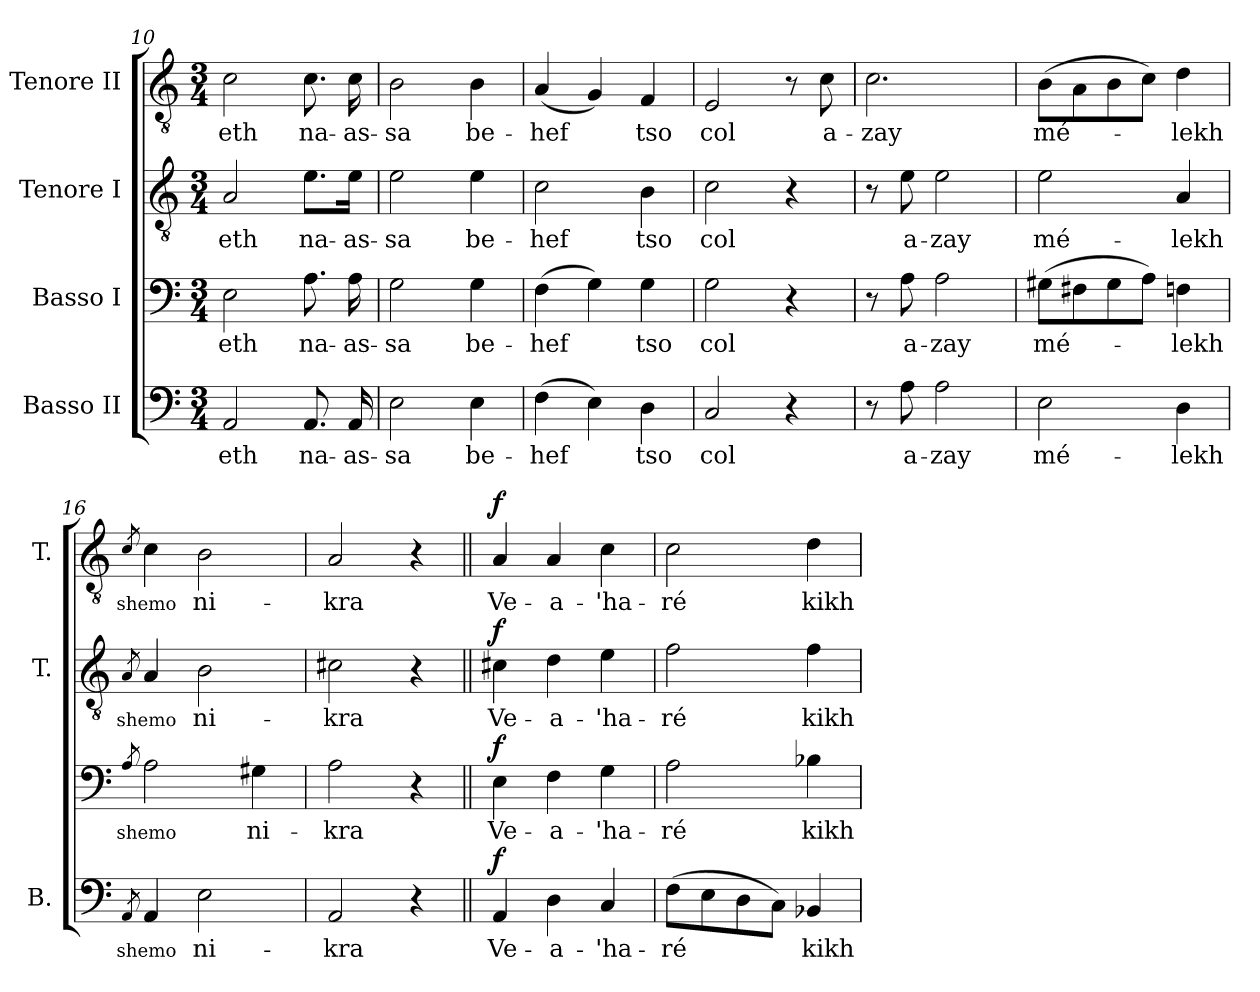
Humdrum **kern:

**kern	**text	**dynam	**kern	**text	**dynam	**kern	**text	**dynam	**kern	**text	**dynam
*part4	*part4	*part4	*part3	*part3	*part3	*part2	*part2	*part2	*part1	*part1	*part1
*staff4	*staff4	*staff4	*staff3	*staff3	*staff3	*staff2	*staff2	*staff2	*staff1	*staff1	*staff1
*I"Basso II	*	*	*I"Basso I	*	*	*I"Tenore I	*	*	*I"Tenore II	*	*
*I'B.	*	*	*	*	*	*I'T.	*	*	*I'T.	*	*
*clefF4	*	*	*clefF4	*	*	*clefGv2	*	*	*clefGv2	*	*
*	*	*	*	*	*	*ITrd7c12	*	*	*ITrd7c12	*	*
*k[]	*	*	*k[]	*	*	*k[]	*	*	*k[]	*	*
*C:	*	*	*C:	*	*	*C:	*	*	*C:	*	*
*M3/4	*	*	*M3/4	*	*	*M3/4	*	*	*M3/4	*	*
=10	=10	=10	=10	=10	=10	=10	=10	=10	=10	=10	=10
!	!LO:LY:b:color=#000000	!	!	!	!	!	!	!	!	!	!
!	!	!	!	!LO:LY:b:color=#000000	!	!	!	!	!	!	!
!	!	!	!	!	!	!	!LO:LY:b:color=#000000	!	!	!	!
!	!	!	!	!	!	!	!	!	!	!LO:LY:b:color=#000000	!
2AAi/	-eth	.	2Ei\	-eth	.	2AAi/	-eth	.	2Ci\	-eth	.
!	!LO:LY:b:color=#000000	!	!	!	!	!	!	!	!	!	!
!	!	!	!	!LO:LY:b:color=#000000	!	!	!	!	!	!	!
!	!	!	!	!	!	!	!LO:LY:b:color=#000000	!	!	!	!
!	!	!	!	!	!	!	!	!	!	!LO:LY:b:color=#000000	!
8.AAi/	na-	.	8.Ai\	na-	.	8.Ei\L	na-	.	8.Ci\	na-	.
!	!LO:LY:b:color=#000000	!	!	!	!	!	!	!	!	!	!
!	!	!	!	!LO:LY:b:color=#000000	!	!	!	!	!	!	!
!	!	!	!	!	!	!	!LO:LY:b:color=#000000	!	!	!	!
!	!	!	!	!	!	!	!	!	!	!LO:LY:b:color=#000000	!
16AAi/	-as-	.	16Ai\	-as-	.	16Ei\Jk	-as-	.	16Ci\	-as-	.
=11	=11	=11	=11	=11	=11	=11	=11	=11	=11	=11	=11
!	!LO:LY:b:color=#000000	!	!	!	!	!	!	!	!	!	!
!	!	!	!	!LO:LY:b:color=#000000	!	!	!	!	!	!	!
!	!	!	!	!	!	!	!LO:LY:b:color=#000000	!	!	!	!
!	!	!	!	!	!	!	!	!	!	!LO:LY:b:color=#000000	!
2Ei\	-sa	.	2Gi\	-sa	.	2Ei\	-sa	.	2BBi\	-sa	.
!	!LO:LY:b:color=#000000	!	!	!	!	!	!	!	!	!	!
!	!	!	!	!LO:LY:b:color=#000000	!	!	!	!	!	!	!
!	!	!	!	!	!	!	!LO:LY:b:color=#000000	!	!	!	!
!	!	!	!	!	!	!	!	!	!	!LO:LY:b:color=#000000	!
4Ei\	be-	.	4Gi\	be-	.	4Ei\	be-	.	4BBi\	be-	.
=12	=12	=12	=12	=12	=12	=12	=12	=12	=12	=12	=12
!	!LO:LY:b:color=#000000	!	!	!	!	!	!	!	!	!	!
!	!	!	!	!LO:LY:b:color=#000000	!	!	!	!	!	!	!
!	!	!	!	!	!	!	!LO:LY:b:color=#000000	!	!	!	!
!	!	!	!	!	!	!	!	!	!	!LO:LY:b:color=#000000	!
(4Fi\	-hef	.	(4Fi\	-hef	.	2Ci\	-hef	.	(4AAi/	-hef	.
4Ei\)	.	.	4Gi\)	.	.	.	.	.	4GGi/)	.	.
!	!LO:LY:b:color=#000000	!	!	!	!	!	!	!	!	!	!
!	!	!	!	!LO:LY:b:color=#000000	!	!	!	!	!	!	!
!	!	!	!	!	!	!	!LO:LY:b:color=#000000	!	!	!	!
!	!	!	!	!	!	!	!	!	!	!LO:LY:b:color=#000000	!
4Di\	tso	.	4Gi\	tso	.	4BBi\	tso	.	4FFi/	tso	.
=13	=13	=13	=13	=13	=13	=13	=13	=13	=13	=13	=13
!	!LO:LY:b:color=#000000	!	!	!	!	!	!	!	!	!	!
!	!	!	!	!LO:LY:b:color=#000000	!	!	!	!	!	!	!
!	!	!	!	!	!	!	!LO:LY:b:color=#000000	!	!	!	!
!	!	!	!	!	!	!	!	!	!	!LO:LY:b:color=#000000	!
2Ci/	col	.	2Gi\	col	.	2Ci\	col	.	2EEi/	col	.
4r	.	.	4r	.	.	4r	.	.	8r	.	.
!	!	!	!	!	!	!	!	!	!	!LO:LY:b:color=#000000	!
.	.	.	.	.	.	.	.	.	8Ci\	a-	.
=14	=14	=14	=14	=14	=14	=14	=14	=14	=14	=14	=14
!	!	!	!	!	!	!	!	!	!	!LO:LY:b:color=#000000	!
8r	.	.	8r	.	.	8r	.	.	2.Ci\	-zay	.
!	!LO:LY:b:color=#000000	!	!	!	!	!	!	!	!	!	!
!	!	!	!	!LO:LY:b:color=#000000	!	!	!	!	!	!	!
!	!	!	!	!	!	!	!LO:LY:b:color=#000000	!	!	!	!
8Ai\	a-	.	8Ai\	a-	.	8Ei\	a-	.	.	.	.
!	!LO:LY:b:color=#000000	!	!	!	!	!	!	!	!	!	!
!	!	!	!	!LO:LY:b:color=#000000	!	!	!	!	!	!	!
!	!	!	!	!	!	!	!LO:LY:b:color=#000000	!	!	!	!
2Ai\	-zay	.	2Ai\	-zay	.	2Ei\	-zay	.	.	.	.
=15	=15	=15	=15	=15	=15	=15	=15	=15	=15	=15	=15
!	!LO:LY:b:color=#000000	!	!	!	!	!	!	!	!	!	!
!	!	!	!	!LO:LY:b:color=#000000	!	!	!	!	!	!	!
!	!	!	!	!	!	!	!LO:LY:b:color=#000000	!	!	!	!
!	!	!	!	!	!	!	!	!	!	!LO:LY:b:color=#000000	!
2Ei\	mé-	.	(8G#Xi\L	mé-	.	2Ei\	mé-	.	(8BBi\L	mé-	.
.	.	.	8F#Xi\	.	.	.	.	.	8AAi\	.	.
.	.	.	8G#i\	.	.	.	.	.	8BBi\	.	.
.	.	.	8Ai\J)	.	.	.	.	.	8Ci\J)	.	.
!	!LO:LY:b:color=#000000	!	!	!	!	!	!	!	!	!	!
!	!	!	!	!LO:LY:b:color=#000000	!	!	!	!	!	!	!
!	!	!	!	!	!	!	!LO:LY:b:color=#000000	!	!	!	!
!	!	!	!	!	!	!	!	!	!	!LO:LY:b:color=#000000	!
4Di\	-lekh	.	4Fni\	-lekh	.	4AAi/	-lekh	.	4Di\	-lekh	.
!!LO:LB:g=z
=16	=16	=16	=16	=16	=16	=16	=16	=16	=16	=16	=16
!	!	!	!	!	!	!	!	!	!	!LO:LY:b:color=#000000	!
!	!	!	!	!	!	!	!LO:LY:b:color=#000000	!	!	!	!
!	!	!	!	!LO:LY:b:color=#000000	!	!	!	!	!	!	!
!	!LO:LY:b:color=#000000	!	!	!	!	!	!	!	!	!	!
8qAAi/	shemo	.	8qAi/	shemo	.	8qAAi/	shemo	.	8qCi/	shemo	.
4AAi/	.	.	2Ai\	.	.	4AAi/	.	.	4Ci\	.	.
!	!LO:LY:b:color=#000000	!	!	!	!	!	!	!	!	!	!
!	!	!	!	!	!	!	!LO:LY:b:color=#000000	!	!	!	!
!	!	!	!	!	!	!	!	!	!	!LO:LY:b:color=#000000	!
2Ei\	ni-	.	.	.	.	2BBi\	ni-	.	2BBi\	ni-	.
!	!	!	!	!LO:LY:b:color=#000000	!	!	!	!	!	!	!
.	.	.	4G#Xi\	ni-	.	.	.	.	.	.	.
=17	=17	=17	=17	=17	=17	=17	=17	=17	=17	=17	=17
!	!LO:LY:b:color=#000000	!	!	!	!	!	!	!	!	!	!
!	!	!	!	!LO:LY:b:color=#000000	!	!	!	!	!	!	!
!	!	!	!	!	!	!	!LO:LY:b:color=#000000	!	!	!	!
!	!	!	!	!	!	!	!	!	!	!LO:LY:b:color=#000000	!
2AAi/	-kra	.	2Ai\	-kra	.	2C#Xi\	-kra	.	2AAi/	-kra	.
4r	.	.	4r	.	.	4r	.	.	4r	.	.
=18||	=18||	=18||	=18||	=18||	=18||	=18||	=18||	=18||	=18||	=18||	=18||
!	!LO:LY:b:color=#000000	!	!	!	!	!	!	!	!	!	!
!	!	!	!	!LO:LY:b:color=#000000	!	!	!	!	!	!	!
!	!	!	!	!	!	!	!LO:LY:b:color=#000000	!	!	!	!
!	!	!	!	!	!	!	!	!	!	!LO:LY:b:color=#000000	!
4AAi/	Ve-	f	4Ei\	Ve-	f	4C#Xi\	Ve-	f	4AAi/	Ve-	f
!	!LO:LY:b:color=#000000	!	!	!	!	!	!	!	!	!	!
!	!	!	!	!LO:LY:b:color=#000000	!	!	!	!	!	!	!
!	!	!	!	!	!	!	!LO:LY:b:color=#000000	!	!	!	!
!	!	!	!	!	!	!	!	!	!	!LO:LY:b:color=#000000	!
4Di\	-a-	.	4Fi\	-a-	.	4Di\	-a-	.	4AAi/	-a-	.
!	!LO:LY:b:color=#000000	!	!	!	!	!	!	!	!	!	!
!	!	!	!	!LO:LY:b:color=#000000	!	!	!	!	!	!	!
!	!	!	!	!	!	!	!LO:LY:b:color=#000000	!	!	!	!
!	!	!	!	!	!	!	!	!	!	!LO:LY:b:color=#000000	!
4Ci/	-'ha-	.	4Gi\	-'ha-	.	4Ei\	-'ha-	.	4Ci\	-'ha-	.
=19	=19	=19	=19	=19	=19	=19	=19	=19	=19	=19	=19
!	!LO:LY:b:color=#000000	!	!	!	!	!	!	!	!	!	!
!	!	!	!	!LO:LY:b:color=#000000	!	!	!	!	!	!	!
!	!	!	!	!	!	!	!LO:LY:b:color=#000000	!	!	!	!
!	!	!	!	!	!	!	!	!	!	!LO:LY:b:color=#000000	!
(8Fi\L	-ré	.	2Ai\	-ré	.	2Fi\	-ré	.	2Ci\	-ré	.
8Ei\	.	.	.	.	.	.	.	.	.	.	.
8Di\	.	.	.	.	.	.	.	.	.	.	.
8Ci\J)	.	.	.	.	.	.	.	.	.	.	.
!	!LO:LY:b:color=#000000	!	!	!	!	!	!	!	!	!	!
!	!	!	!	!LO:LY:b:color=#000000	!	!	!	!	!	!	!
!	!	!	!	!	!	!	!LO:LY:b:color=#000000	!	!	!	!
!	!	!	!	!	!	!	!	!	!	!LO:LY:b:color=#000000	!
4BB-Xi/	kikh-	.	4B-Xi\	kikh-	.	4Fi\	kikh-	.	4Di\	kikh-	.
=	=	=	=	=	=	=	=	=	=	=	=
*-	*-	*-	*-	*-	*-	*-	*-	*-	*-	*-	*-
